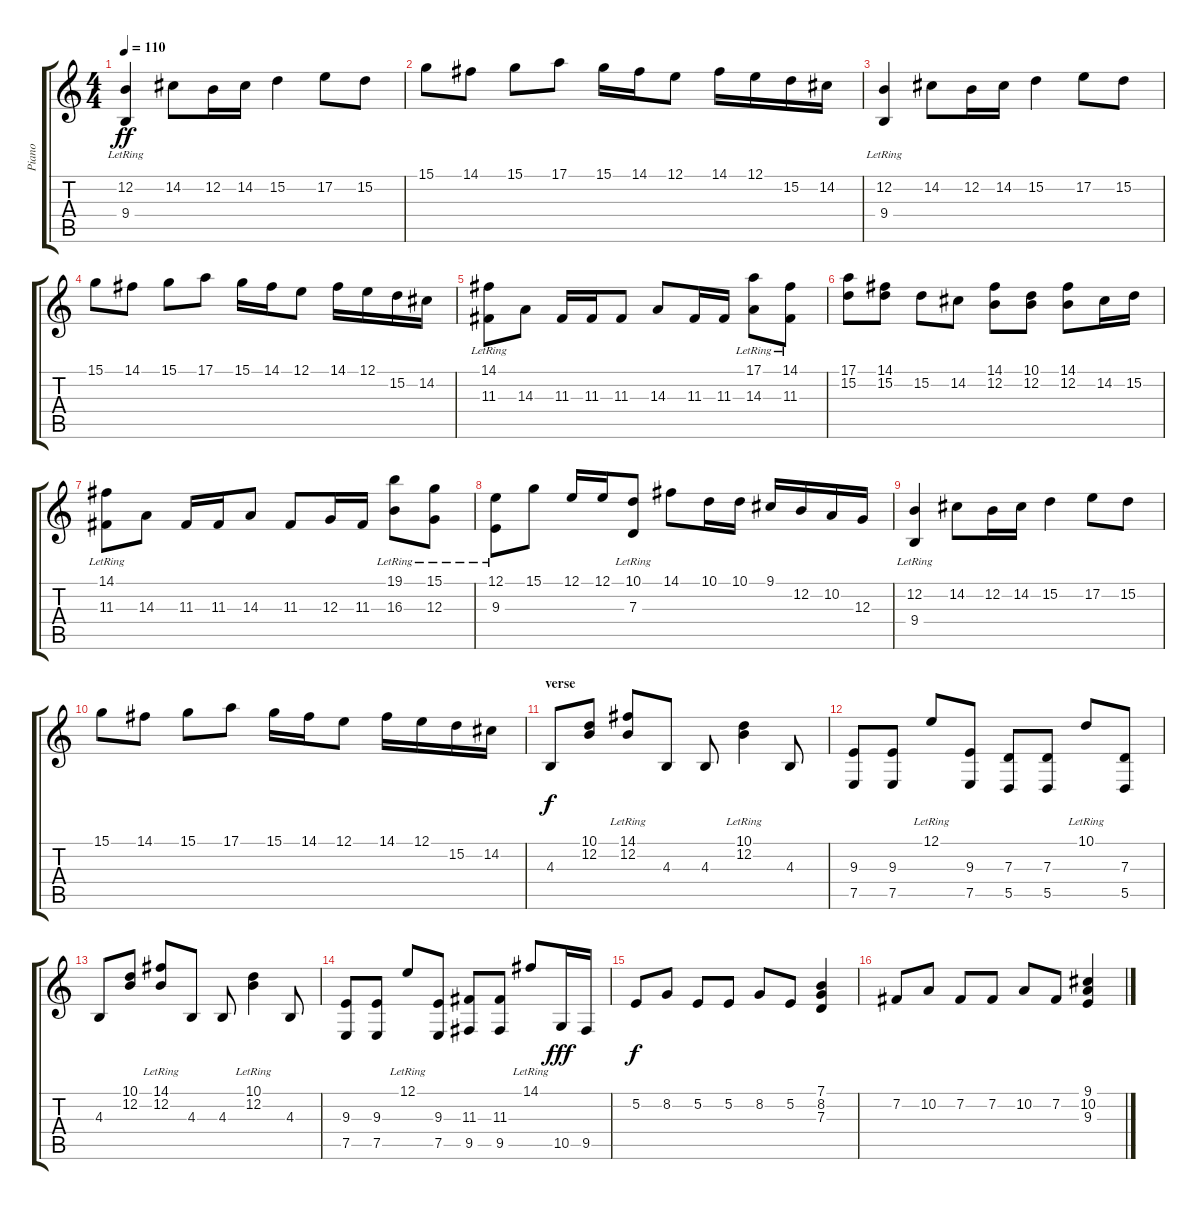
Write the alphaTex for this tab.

\track ("Piano" "Piano") {instrument acousticgrandpiano}
\staff {score tabs}
\tuning (E4 B3 G3 D3 A2 E2) {hide}
\ts (4 4)
\tempo 110
\clef g2
\ks c
(12.2 9.4{lr}).4{dy ff} 14.2.8 12.2.16 14.2.16 15.2.4 17.2.8 15.2.8 |
15.1.8 14.1.8 15.1.8 17.1.8 15.1.16 14.1.16 12.1.8 14.1.16 12.1.16 15.2.16 14.2.16 |
(12.2 9.4{lr}).4 14.2.8 12.2.16 14.2.16 15.2.4 17.2.8 15.2.8 |
15.1.8 14.1.8 15.1.8 17.1.8 15.1.16 14.1.16 12.1.8 14.1.16 12.1.16 15.2.16 14.2.16 |
(14.1{lr} 11.3).8 14.3.8 11.3.16 11.3.16 11.3.8 14.3.8 11.3.16 11.3.16 (17.1{lr} 14.3).8 (14.1{lr} 11.3).8 |
(17.1 15.2).8 (14.1 15.2).8 15.2.8 14.2.8 (14.1 12.2).8 (10.1 12.2).8 (14.1 12.2).8 14.2.16 15.2.16 |
(14.1{lr} 11.3).8 14.3.8 11.3.16 11.3.16 14.3.8 11.3.8 12.3.16 11.3.16 (19.1{lr} 16.3).8 (15.1{lr} 12.3).8 |
(12.1 9.3{lr}).8 15.1.8 12.1.16 12.1.16 (10.1 7.3{lr}).8 14.1.8 10.1.16 10.1.16 9.1.16 12.2.16 10.2.16 12.3.16 |
(12.2 9.4{lr}).4 14.2.8 12.2.16 14.2.16 15.2.4 17.2.8 15.2.8 |
15.1.8 14.1.8 15.1.8 17.1.8 15.1.16 14.1.16 12.1.8 14.1.16 12.1.16 15.2.16 14.2.16 |
\section ("" "verse")
4.3.8{dy f} (10.1 12.2).8 (14.1{lr} 12.2).8 4.3.8 4.3.8 (10.1{lr} 12.2{lr}).4 4.3.8 |
(9.3 7.5).8 (9.3 7.5).8 12.1{lr}.8 (9.3 7.5).8 (7.3 5.5).8 (7.3 5.5).8 10.1{lr}.8 (7.3 5.5).8 |
4.3.8 (10.1 12.2).8 (14.1{lr} 12.2).8 4.3.8 4.3.8 (10.1{lr} 12.2{lr}).4 4.3.8 |
(9.3 7.5).8 (9.3 7.5).8 12.1{lr}.8 (9.3 7.5).8 (11.3 9.5).8 (11.3 9.5).8 14.1{lr}.8 10.5.16{dy fff} 9.5.16 |
5.2.8{dy f} 8.2.8 5.2.8 5.2.8 8.2.8 5.2.8 (7.1 8.2 7.3).4 |
7.2.8 10.2.8 7.2.8 7.2.8 10.2.8 7.2.8 (9.1 10.2 9.3).4
